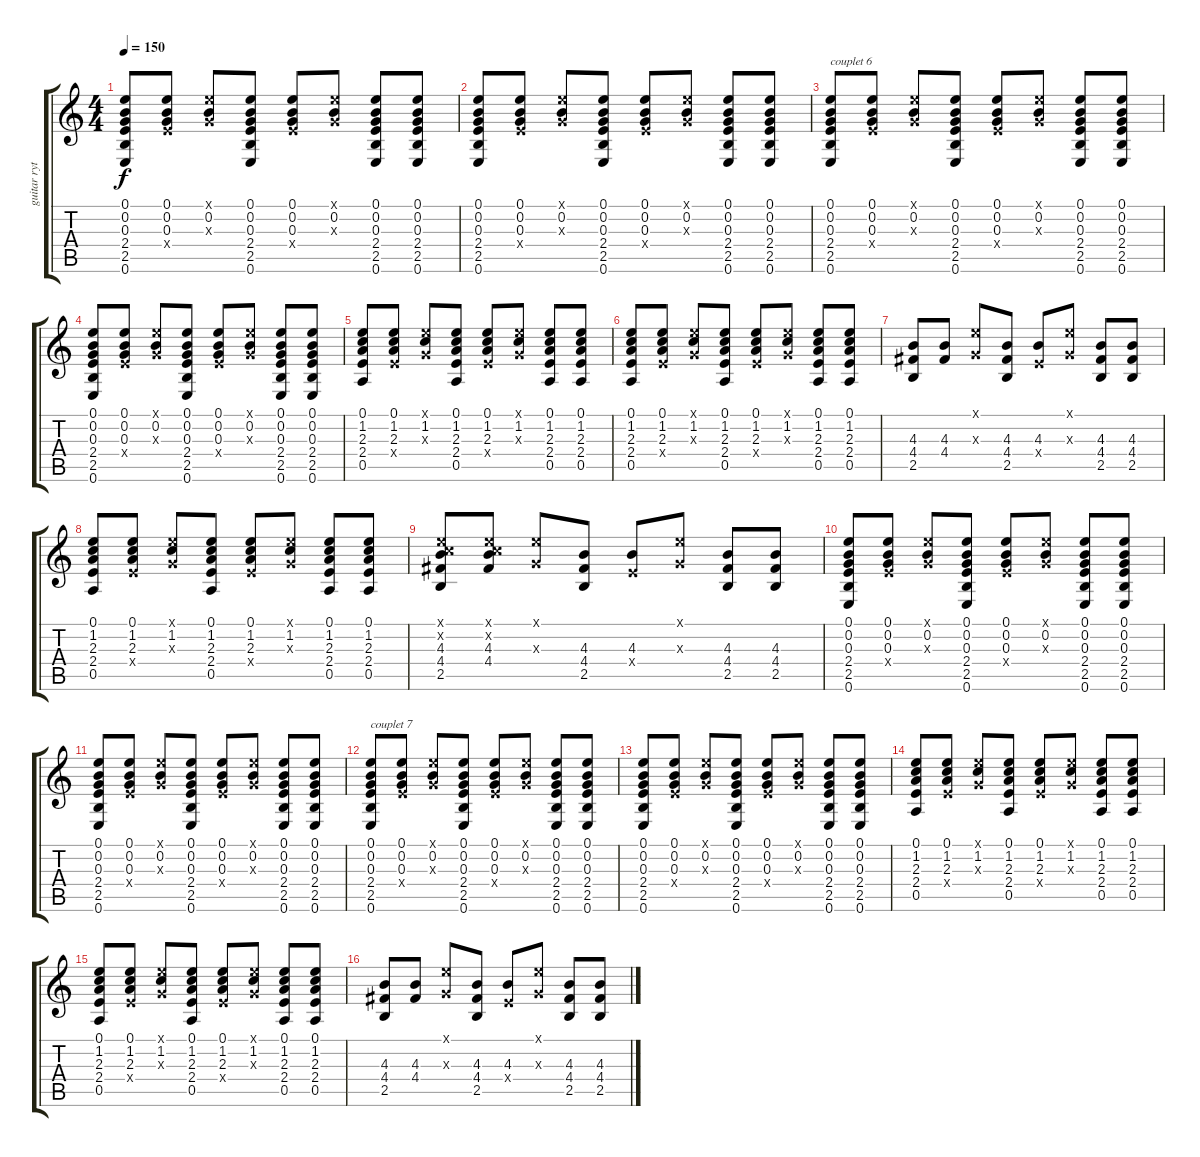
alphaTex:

\track ("guitar rythmique" "guitar ryt") {instrument acousticguitarsteel}
\staff {score tabs}
\tuning (E4 B3 G3 D3 A2 E2) {hide}
\ts (4 4)
\tempo 150
\clef g2
\ks c
(0.1 0.2 0.3 2.4 2.5 0.6).8{dy f} (0.1 0.2 0.3 2.4{x}).8 (0.1{x} 0.2 0.3{x}).8 (0.1 0.2 0.3 2.4 2.5 0.6).8 (0.1 0.2 0.3 2.4{x}).8 (0.1{x} 0.2 0.3{x}).8 (0.1 0.2 0.3 2.4 2.5 0.6).8 (0.1 0.2 0.3 2.4 2.5 0.6).8 |
(0.1 0.2 0.3 2.4 2.5 0.6).8 (0.1 0.2 0.3 2.4{x}).8 (0.1{x} 0.2 0.3{x}).8 (0.1 0.2 0.3 2.4 2.5 0.6).8 (0.1 0.2 0.3 2.4{x}).8 (0.1{x} 0.2 0.3{x}).8 (0.1 0.2 0.3 2.4 2.5 0.6).8 (0.1 0.2 0.3 2.4 2.5 0.6).8 |
(0.1 0.2 0.3 2.4 2.5 0.6).8{txt "couplet 6"} (0.1 0.2 0.3 2.4{x}).8 (0.1{x} 0.2 0.3{x}).8 (0.1 0.2 0.3 2.4 2.5 0.6).8 (0.1 0.2 0.3 2.4{x}).8 (0.1{x} 0.2 0.3{x}).8 (0.1 0.2 0.3 2.4 2.5 0.6).8 (0.1 0.2 0.3 2.4 2.5 0.6).8 |
(0.1 0.2 0.3 2.4 2.5 0.6).8 (0.1 0.2 0.3 2.4{x}).8 (0.1{x} 0.2 0.3{x}).8 (0.1 0.2 0.3 2.4 2.5 0.6).8 (0.1 0.2 0.3 2.4{x}).8 (0.1{x} 0.2 0.3{x}).8 (0.1 0.2 0.3 2.4 2.5 0.6).8 (0.1 0.2 0.3 2.4 2.5 0.6).8 |
(0.1 1.2 2.3 2.4 0.5).8 (0.1 1.2 2.3 2.4{x}).8 (0.1{x} 1.2 0.3{x}).8 (0.1 1.2 2.3 2.4 0.5).8 (0.1 1.2 2.3 2.4{x}).8 (0.1{x} 1.2 0.3{x}).8 (0.1 1.2 2.3 2.4 0.5).8 (0.1 1.2 2.3 2.4 0.5).8 |
(0.1 1.2 2.3 2.4 0.5).8 (0.1 1.2 2.3 2.4{x}).8 (0.1{x} 1.2 0.3{x}).8 (0.1 1.2 2.3 2.4 0.5).8 (0.1 1.2 2.3 2.4{x}).8 (0.1{x} 1.2 0.3{x}).8 (0.1 1.2 2.3 2.4 0.5).8 (0.1 1.2 2.3 2.4 0.5).8 |
(4.3 4.4 2.5).8 (4.3 4.4).8 (0.1{x} 0.3{x}).8 (4.3 4.4 2.5).8 (4.3 2.4{x}).8 (0.1{x} 0.3{x}).8 (4.3 4.4 2.5).8 (4.3 4.4 2.5).8 |
(0.1 1.2 2.3 2.4 0.5).8 (0.1 1.2 2.3 2.4{x}).8 (0.1{x} 1.2 0.3{x}).8 (0.1 1.2 2.3 2.4 0.5).8 (0.1 1.2 2.3 2.4{x}).8 (0.1{x} 1.2 0.3{x}).8 (0.1 1.2 2.3 2.4 0.5).8 (0.1 1.2 2.3 2.4 0.5).8 |
(0.1{x} 1.2{x} 4.3 4.4 2.5).8 (0.1{x} 1.2{x} 4.3 4.4).8 (0.1{x} 0.3{x}).8 (4.3 4.4 2.5).8 (4.3 2.4{x}).8 (0.1{x} 0.3{x}).8 (4.3 4.4 2.5).8 (4.3 4.4 2.5).8 |
(0.1 0.2 0.3 2.4 2.5 0.6).8 (0.1 0.2 0.3 2.4{x}).8 (0.1{x} 0.2 0.3{x}).8 (0.1 0.2 0.3 2.4 2.5 0.6).8 (0.1 0.2 0.3 2.4{x}).8 (0.1{x} 0.2 0.3{x}).8 (0.1 0.2 0.3 2.4 2.5 0.6).8 (0.1 0.2 0.3 2.4 2.5 0.6).8 |
(0.1 0.2 0.3 2.4 2.5 0.6).8 (0.1 0.2 0.3 2.4{x}).8 (0.1{x} 0.2 0.3{x}).8 (0.1 0.2 0.3 2.4 2.5 0.6).8 (0.1 0.2 0.3 2.4{x}).8 (0.1{x} 0.2 0.3{x}).8 (0.1 0.2 0.3 2.4 2.5 0.6).8 (0.1 0.2 0.3 2.4 2.5 0.6).8 |
(0.1 0.2 0.3 2.4 2.5 0.6).8{txt "couplet 7"} (0.1 0.2 0.3 2.4{x}).8 (0.1{x} 0.2 0.3{x}).8 (0.1 0.2 0.3 2.4 2.5 0.6).8 (0.1 0.2 0.3 2.4{x}).8 (0.1{x} 0.2 0.3{x}).8 (0.1 0.2 0.3 2.4 2.5 0.6).8 (0.1 0.2 0.3 2.4 2.5 0.6).8 |
(0.1 0.2 0.3 2.4 2.5 0.6).8 (0.1 0.2 0.3 2.4{x}).8 (0.1{x} 0.2 0.3{x}).8 (0.1 0.2 0.3 2.4 2.5 0.6).8 (0.1 0.2 0.3 2.4{x}).8 (0.1{x} 0.2 0.3{x}).8 (0.1 0.2 0.3 2.4 2.5 0.6).8 (0.1 0.2 0.3 2.4 2.5 0.6).8 |
(0.1 1.2 2.3 2.4 0.5).8 (0.1 1.2 2.3 2.4{x}).8 (0.1{x} 1.2 0.3{x}).8 (0.1 1.2 2.3 2.4 0.5).8 (0.1 1.2 2.3 2.4{x}).8 (0.1{x} 1.2 0.3{x}).8 (0.1 1.2 2.3 2.4 0.5).8 (0.1 1.2 2.3 2.4 0.5).8 |
(0.1 1.2 2.3 2.4 0.5).8 (0.1 1.2 2.3 2.4{x}).8 (0.1{x} 1.2 0.3{x}).8 (0.1 1.2 2.3 2.4 0.5).8 (0.1 1.2 2.3 2.4{x}).8 (0.1{x} 1.2 0.3{x}).8 (0.1 1.2 2.3 2.4 0.5).8 (0.1 1.2 2.3 2.4 0.5).8 |
(4.3 4.4 2.5).8 (4.3 4.4).8 (0.1{x} 0.3{x}).8 (4.3 4.4 2.5).8 (4.3 2.4{x}).8 (0.1{x} 0.3{x}).8 (4.3 4.4 2.5).8 (4.3 4.4 2.5).8
